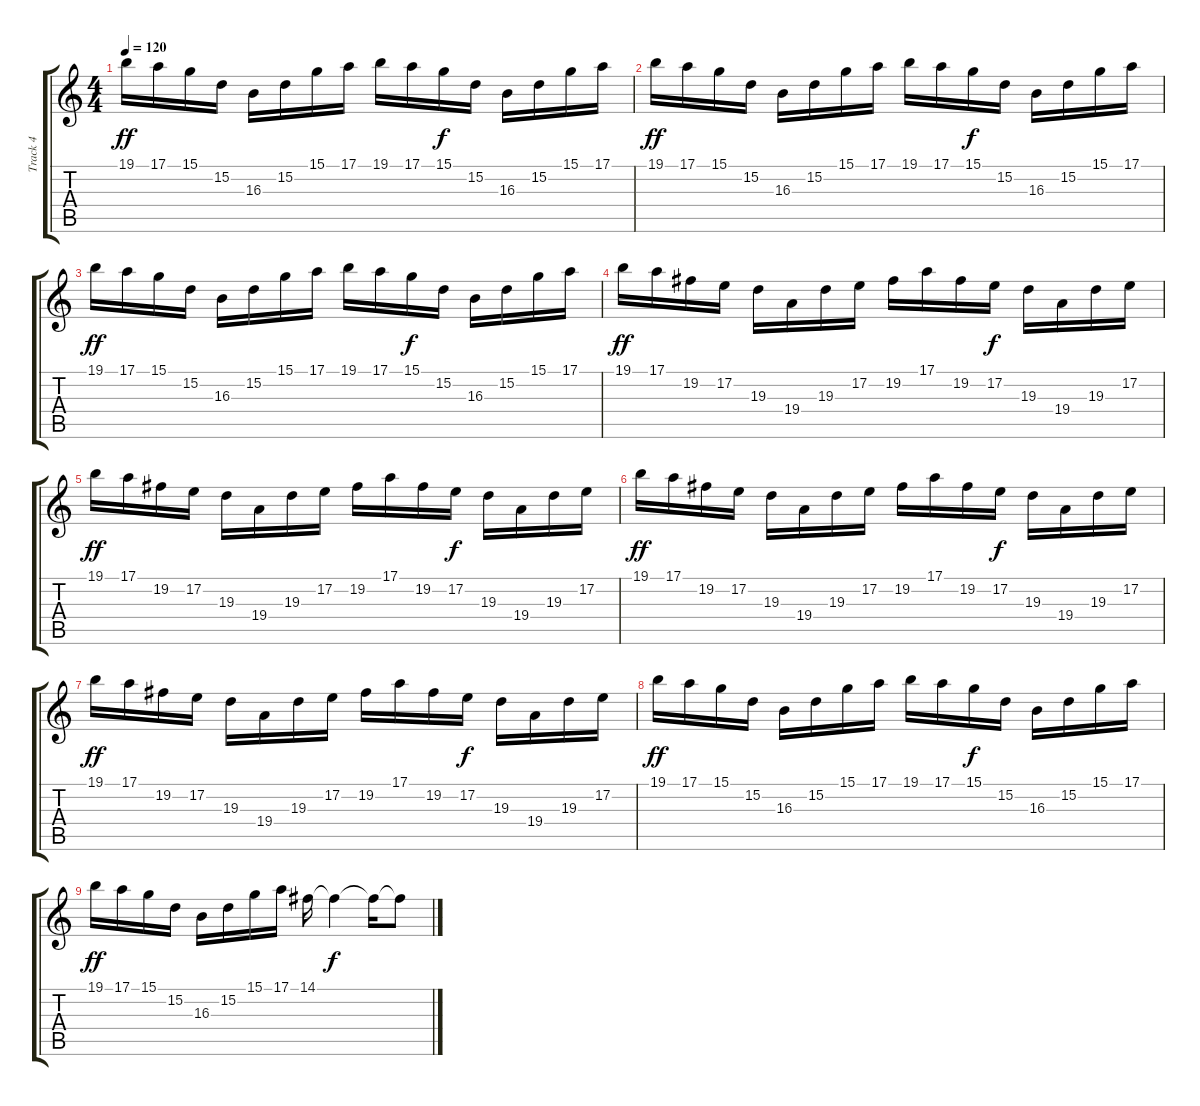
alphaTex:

\track ("Track 4" "Track 4") {instrument orchestralharp}
\staff {score tabs}
\tuning (E4 B3 G3 D3 A2 E2) {hide}
\ts (4 4)
\tempo 120
\clef g2
\ks c
19.1.16{dy ff} 17.1.16 15.1.16 15.2.16 16.3.16 15.2.16 15.1.16 17.1.16 19.1.16 17.1.16 15.1.16{dy f} 15.2.16 16.3.16 15.2.16 15.1.16 17.1.16 |
19.1.16{dy ff} 17.1.16 15.1.16 15.2.16 16.3.16 15.2.16 15.1.16 17.1.16 19.1.16 17.1.16 15.1.16{dy f} 15.2.16 16.3.16 15.2.16 15.1.16 17.1.16 |
19.1.16{dy ff} 17.1.16 15.1.16 15.2.16 16.3.16 15.2.16 15.1.16 17.1.16 19.1.16 17.1.16 15.1.16{dy f} 15.2.16 16.3.16 15.2.16 15.1.16 17.1.16 |
19.1.16{dy ff} 17.1.16 19.2.16 17.2.16 19.3.16 19.4.16 19.3.16 17.2.16 19.2.16 17.1.16 19.2.16 17.2.16{dy f} 19.3.16 19.4.16 19.3.16 17.2.16 |
19.1.16{dy ff} 17.1.16 19.2.16 17.2.16 19.3.16 19.4.16 19.3.16 17.2.16 19.2.16 17.1.16 19.2.16 17.2.16{dy f} 19.3.16 19.4.16 19.3.16 17.2.16 |
19.1.16{dy ff} 17.1.16 19.2.16 17.2.16 19.3.16 19.4.16 19.3.16 17.2.16 19.2.16 17.1.16 19.2.16 17.2.16{dy f} 19.3.16 19.4.16 19.3.16 17.2.16 |
19.1.16{dy ff} 17.1.16 19.2.16 17.2.16 19.3.16 19.4.16 19.3.16 17.2.16 19.2.16 17.1.16 19.2.16 17.2.16{dy f} 19.3.16 19.4.16 19.3.16 17.2.16 |
19.1.16{dy ff} 17.1.16 15.1.16 15.2.16 16.3.16 15.2.16 15.1.16 17.1.16 19.1.16 17.1.16 15.1.16{dy f} 15.2.16 16.3.16 15.2.16 15.1.16 17.1.16 |
19.1.16{dy ff} 17.1.16 15.1.16 15.2.16 16.3.16 15.2.16 15.1.16 17.1.16 14.1.16 14.1{t}.4{dy f} 14.1{t}.16 14.1{t}.8
